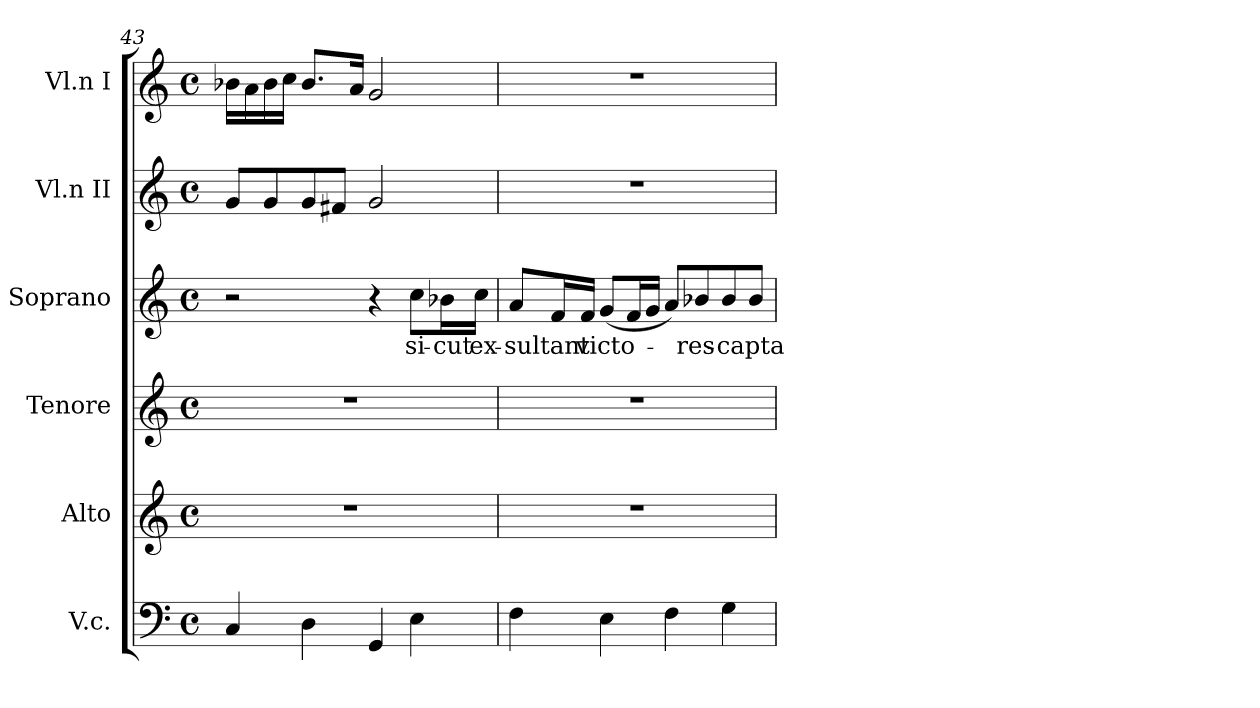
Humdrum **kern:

**kern	**kern	**kern	**kern	**text	**kern	**kern
*part6	*part5	*part4	*part3	*part3	*part2	*part1
*staff6	*staff5	*staff4	*staff3	*staff3	*staff2	*staff1
*I"V.c.	*I"Alto	*I"Tenore	*I"Soprano	*	*I"Vl.n II	*I"Vl.n I
*I'V.c.	*I'Alto	*I'Tenore	*I'Soprano	*	*I'Vl.n II	*I'Vl.n I
*clefF4	*clefG2	*clefG2	*clefG2	*	*clefG2	*clefG2
*k[]	*k[]	*k[]	*k[]	*	*k[]	*k[]
*C:	*C:	*C:	*C:	*	*C:	*C:
*M4/4	*M4/4	*M4/4	*M4/4	*	*M4/4	*M4/4
*met(c)	*met(c)	*met(c)	*met(c)	*	*met(c)	*met(c)
=43	=43	=43	=43	=43	=43	=43
4C/	1r	1r	2r	.	8g/L	16b-X\LL
.	.	.	.	.	.	16a\
.	.	.	.	.	8g/	16b-\
.	.	.	.	.	.	16cc\JJ
4D\	.	.	.	.	8g/	8.b-/L
.	.	.	.	.	8f#X/J	.
.	.	.	.	.	.	16a/Jk
4GG/	.	.	4r	.	2g/	2g/
!	!	!	!	!LO:LY:b	!	!
4E\	.	.	8cc\L	si-	.	.
!	!	!	!	!LO:LY:b	!	!
.	.	.	16b-X\L	-cut	.	.
!	!	!	!	!LO:LY:b	!	!
.	.	.	16cc\JJ	ex-	.	.
!!LO:PB:g=z
=44	=44	=44	=44	=44	=44	=44
!	!	!	!	!LO:LY:b	!	!
4F\	1r	1r	8a/L	-sultant	1r	1r
.	.	.	16f/L	.	.	.
!	!	!	!	!LO:LY:b	!	!
.	.	.	16f/JJ	victo-	.	.
4E\	.	.	(<8g/L	.	.	.
.	.	.	16f/L	.	.	.
.	.	.	16g/JJ	.	.	.
4F\	.	.	8a/L)	.	.	.
!	!	!	!	!LO:LY:b	!	!
.	.	.	8b-X/	-res-	.	.
!	!	!	!	!LO:LY:b	!	!
4G\	.	.	8b-/	-capta	.	.
.	.	.	8b-/J	.	.	.
=	=	=	=	=	=	=
*-	*-	*-	*-	*-	*-	*-
